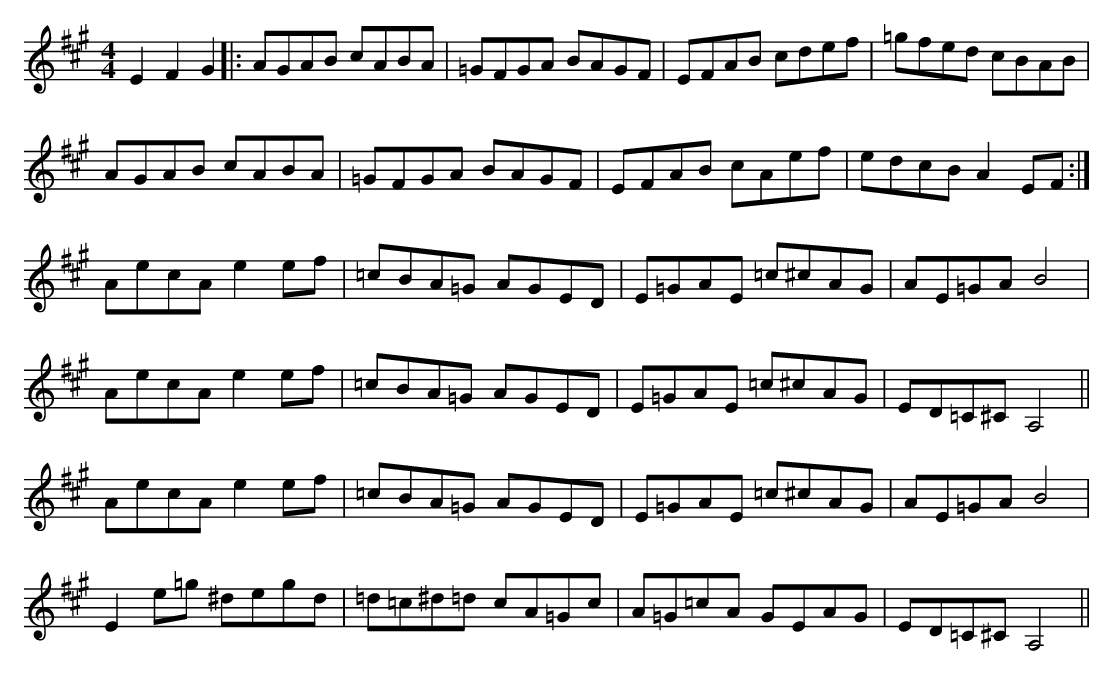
X:1
M:4/4
K:A
E2 F2 G2|:AGAB cABA|=GFGA BAGF|EFAB cdef|=gfed cBAB|
AGAB cABA|=GFGA BAGF|EFAB cAef|edcB A2EF:|
AecA e2ef|=cBA=G AGED|E=GAE =c^cAG|AE=GA B4|
AecA e2ef|=cBA=G AGED|E=GAE =c^cAG|ED=C^C A,4||
AecA e2ef|=cBA=G AGED|E=GAE =c^cAG|AE=GA B4|
E2 e=g ^degd|=d=c^d=d cA=Gc|A=G=cA GEAG|ED=C^C A,4||
